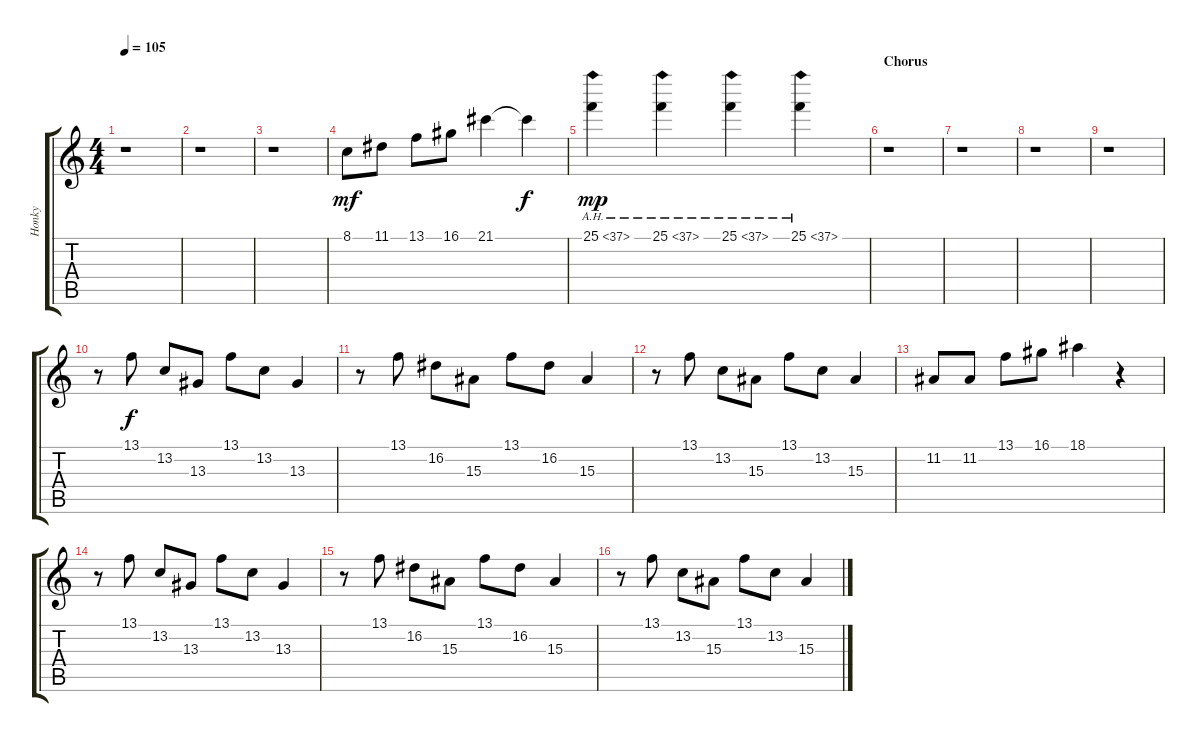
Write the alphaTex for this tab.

\track ("Honky" "Honky") {instrument honkytonkpiano}
\staff {score tabs}
\tuning (E4 B3 G3 D3 A2 E2) {hide}
\ts (4 4)
\tempo 105
\clef g2
\ks c
r.1{dy f} |
r.1 |
r.1 |
8.1.8{dy mf} 11.1.8 13.1.8 16.1.8 21.1.4 21.1{t}.4{dy f} |
25.1{ah 12}.4{dy mp} 25.1{ah 12}.4 25.1{ah 12}.4 25.1{ah 12}.4 |
\section ("" "Chorus")
r.1 |
r.1 |
r.1 |
r.1 |
r.8{volume 6} 13.1.8{dy f} 13.2.8 13.3.8 13.1.8 13.2.8 13.3.4 |
r.8 13.1.8 16.2.8 15.3.8 13.1.8 16.2.8 15.3.4 |
r.8 13.1.8 13.2.8 15.3.8 13.1.8 13.2.8 15.3.4 |
11.2.8{volume 8} 11.2.8 13.1.8 16.1.8 18.1.4 r.4 |
r.8{volume 6} 13.1.8 13.2.8 13.3.8 13.1.8 13.2.8 13.3.4 |
r.8 13.1.8 16.2.8 15.3.8 13.1.8 16.2.8 15.3.4 |
r.8 13.1.8 13.2.8 15.3.8 13.1.8 13.2.8 15.3.4
